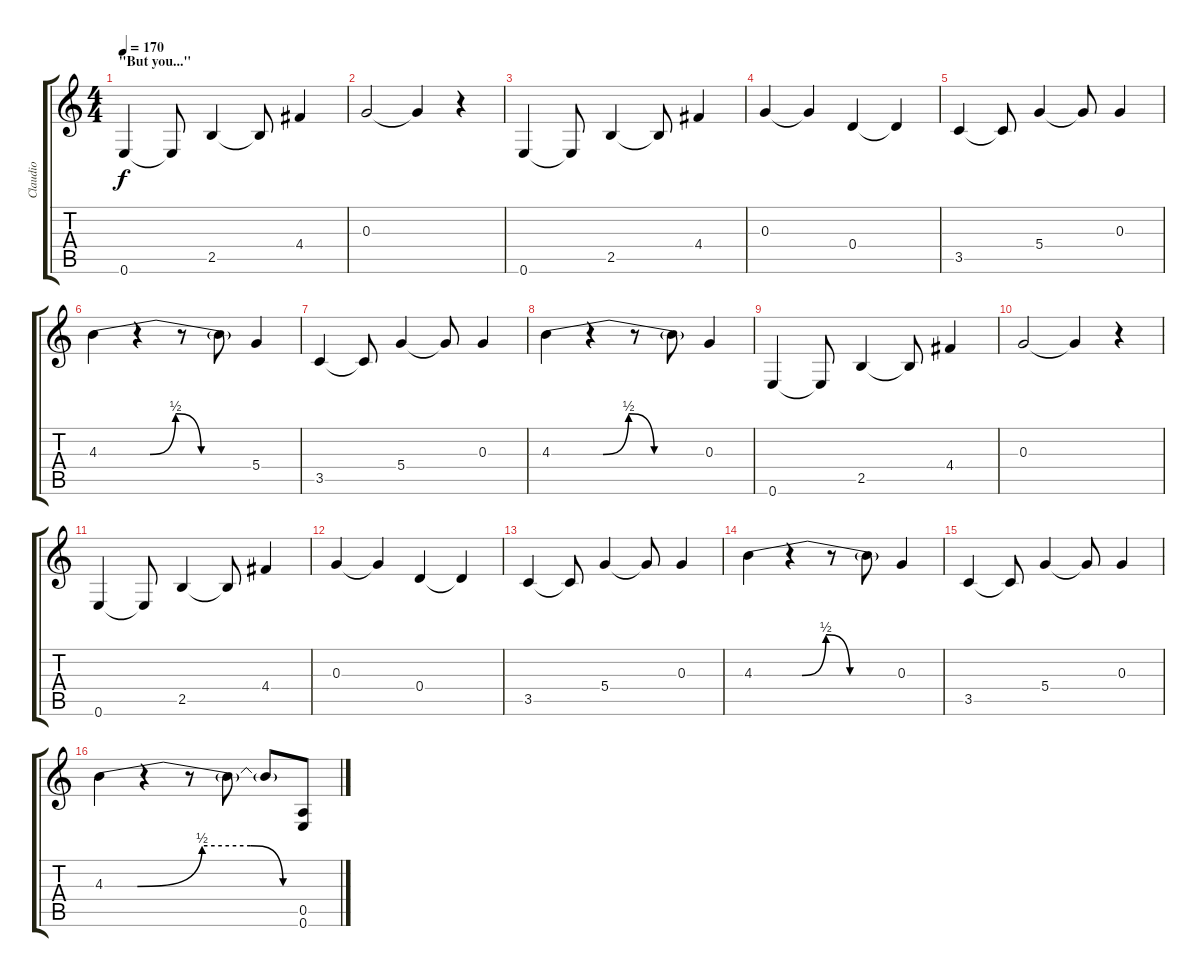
\track ("Claudio" "Claudio") {instrument distortionguitar}
\staff {score tabs}
\tuning (E4 B3 G3 D3 A2 E2) {hide}
\ts (4 4)
\section ("" "\"But you...\"")
\tempo 170
\clef g2
\ks c
0.6.4{dy f} 0.6{t}.8 2.5.4 2.5{t}.8 4.4.4 |
0.3.2 0.3{t}.4 r.4 |
0.6.4 0.6{t}.8 2.5.4 2.5{t}.8 4.4.4 |
0.3.4 0.3{t}.4 0.4.4 0.4{t}.4 |
3.5.4 3.5{t}.8 5.4.4 5.4{t}.8 0.3.4 |
4.3{be (custom 0 0 20 0 30 2 40 0 60 0)}.4 r.4 r.8 4.3{t}.8 5.4.4 |
3.5.4 3.5{t}.8 5.4.4 5.4{t}.8 0.3.4 |
4.3{be (custom 0 0 20 0 30 2 40 0 60 0)}.4 r.4 r.8 4.3{t}.8 0.3.4 |
0.6.4 0.6{t}.8 2.5.4 2.5{t}.8 4.4.4 |
0.3.2 0.3{t}.4 r.4 |
0.6.4 0.6{t}.8 2.5.4 2.5{t}.8 4.4.4 |
0.3.4 0.3{t}.4 0.4.4 0.4{t}.4 |
3.5.4 3.5{t}.8 5.4.4 5.4{t}.8 0.3.4 |
4.3{be (custom 0 0 20 0 30 2 40 0 60 0)}.4 r.4 r.8 4.3{t}.8 0.3.4 |
3.5.4 3.5{t}.8 5.4.4 5.4{t}.8 0.3.4 |
4.3{be (custom 0 0 10 0 30 2 45 2 55 0 60 0)}.4 r.4 r.8 4.3{t}.8 4.3{t}.8 (0.5 0.6).8
